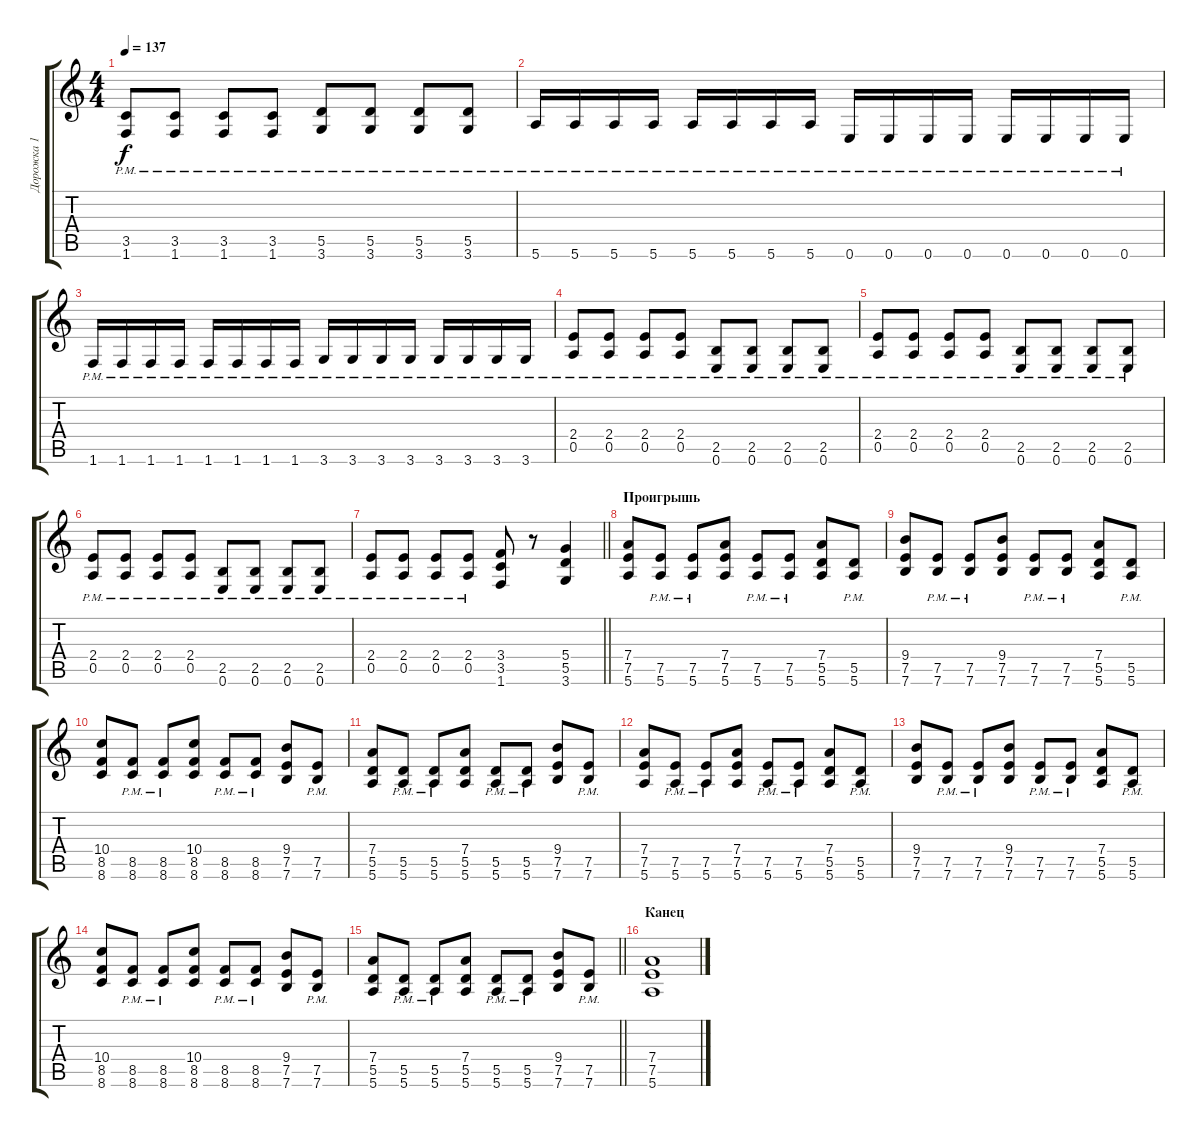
\track ("Дорожка 1" "Дорожка 1") {instrument distortionguitar}
\staff {score tabs}
\tuning (E4 B3 G3 D3 A2 E2) {hide}
\ts (4 4)
\tempo 137
\clef g2
\ks c
(3.5{pm} 1.6{pm}).8{dy f} (3.5{pm} 1.6{pm}).8 (3.5{pm} 1.6{pm}).8 (3.5{pm} 1.6{pm}).8 (5.5{pm} 3.6{pm}).8 (5.5{pm} 3.6{pm}).8 (5.5{pm} 3.6{pm}).8 (5.5{pm} 3.6{pm}).8 |
5.6{pm}.16 5.6{pm}.16 5.6{pm}.16 5.6{pm}.16 5.6{pm}.16 5.6{pm}.16 5.6{pm}.16 5.6{pm}.16 0.6{pm}.16 0.6{pm}.16 0.6{pm}.16 0.6{pm}.16 0.6{pm}.16 0.6{pm}.16 0.6{pm}.16 0.6{pm}.16 |
1.6{pm}.16 1.6{pm}.16 1.6{pm}.16 1.6{pm}.16 1.6{pm}.16 1.6{pm}.16 1.6{pm}.16 1.6{pm}.16 3.6{pm}.16 3.6{pm}.16 3.6{pm}.16 3.6{pm}.16 3.6{pm}.16 3.6{pm}.16 3.6{pm}.16 3.6{pm}.16 |
(2.4{pm} 0.5{pm}).8 (2.4{pm} 0.5{pm}).8 (2.4{pm} 0.5{pm}).8 (2.4{pm} 0.5{pm}).8 (2.5{pm} 0.6{pm}).8 (2.5{pm} 0.6{pm}).8 (2.5{pm} 0.6{pm}).8 (2.5{pm} 0.6{pm}).8 |
(2.4{pm} 0.5{pm}).8 (2.4{pm} 0.5{pm}).8 (2.4{pm} 0.5{pm}).8 (2.4{pm} 0.5{pm}).8 (2.5{pm} 0.6{pm}).8 (2.5{pm} 0.6{pm}).8 (2.5{pm} 0.6{pm}).8 (2.5{pm} 0.6{pm}).8 |
(2.4{pm} 0.5{pm}).8 (2.4{pm} 0.5{pm}).8 (2.4{pm} 0.5{pm}).8 (2.4{pm} 0.5{pm}).8 (2.5{pm} 0.6{pm}).8 (2.5{pm} 0.6{pm}).8 (2.5{pm} 0.6{pm}).8 (2.5{pm} 0.6{pm}).8 |
\barLineRight lightlight
(2.4{pm} 0.5{pm}).8 (2.4{pm} 0.5{pm}).8 (2.4{pm} 0.5{pm}).8 (2.4{pm} 0.5{pm}).8 (3.4 3.5 1.6).8 r.8 (5.4 5.5 3.6).4 |
\section ("" "Проигрышь")
(7.4 7.5 5.6).8 (7.5{pm} 5.6{pm}).8 (7.5{pm} 5.6{pm}).8 (7.4 7.5 5.6).8 (7.5{pm} 5.6{pm}).8 (7.5{pm} 5.6{pm}).8 (7.4 5.5 5.6).8 (5.5{pm} 5.6{pm}).8 |
(9.4 7.5 7.6).8 (7.5{pm} 7.6{pm}).8 (7.5{pm} 7.6{pm}).8 (9.4 7.5 7.6).8 (7.5{pm} 7.6{pm}).8 (7.5{pm} 7.6{pm}).8 (7.4 5.5 5.6).8 (5.5{pm} 5.6{pm}).8 |
(10.4 8.5 8.6).8 (8.5{pm} 8.6{pm}).8 (8.5{pm} 8.6{pm}).8 (10.4 8.5 8.6).8 (8.5{pm} 8.6{pm}).8 (8.5{pm} 8.6{pm}).8 (9.4 7.5 7.6).8 (7.5{pm} 7.6{pm}).8 |
(7.4 5.5 5.6).8 (5.5{pm} 5.6{pm}).8 (5.5{pm} 5.6{pm}).8 (7.4 5.5 5.6).8 (5.5{pm} 5.6{pm}).8 (5.5{pm} 5.6{pm}).8 (9.4 7.5 7.6).8 (7.5{pm} 7.6{pm}).8 |
(7.4 7.5 5.6).8 (7.5{pm} 5.6{pm}).8 (7.5{pm} 5.6{pm}).8 (7.4 7.5 5.6).8 (7.5{pm} 5.6{pm}).8 (7.5{pm} 5.6{pm}).8 (7.4 5.5 5.6).8 (5.5{pm} 5.6{pm}).8 |
(9.4 7.5 7.6).8 (7.5{pm} 7.6{pm}).8 (7.5{pm} 7.6{pm}).8 (9.4 7.5 7.6).8 (7.5{pm} 7.6{pm}).8 (7.5{pm} 7.6{pm}).8 (7.4 5.5 5.6).8 (5.5{pm} 5.6{pm}).8 |
(10.4 8.5 8.6).8 (8.5{pm} 8.6{pm}).8 (8.5{pm} 8.6{pm}).8 (10.4 8.5 8.6).8 (8.5{pm} 8.6{pm}).8 (8.5{pm} 8.6{pm}).8 (9.4 7.5 7.6).8 (7.5{pm} 7.6{pm}).8 |
\barLineRight lightlight
(7.4 5.5 5.6).8 (5.5{pm} 5.6{pm}).8 (5.5{pm} 5.6{pm}).8 (7.4 5.5 5.6).8 (5.5{pm} 5.6{pm}).8 (5.5{pm} 5.6{pm}).8 (9.4 7.5 7.6).8 (7.5{pm} 7.6{pm}).8 |
\section ("" "Канец")
(7.4 7.5 5.6).1
